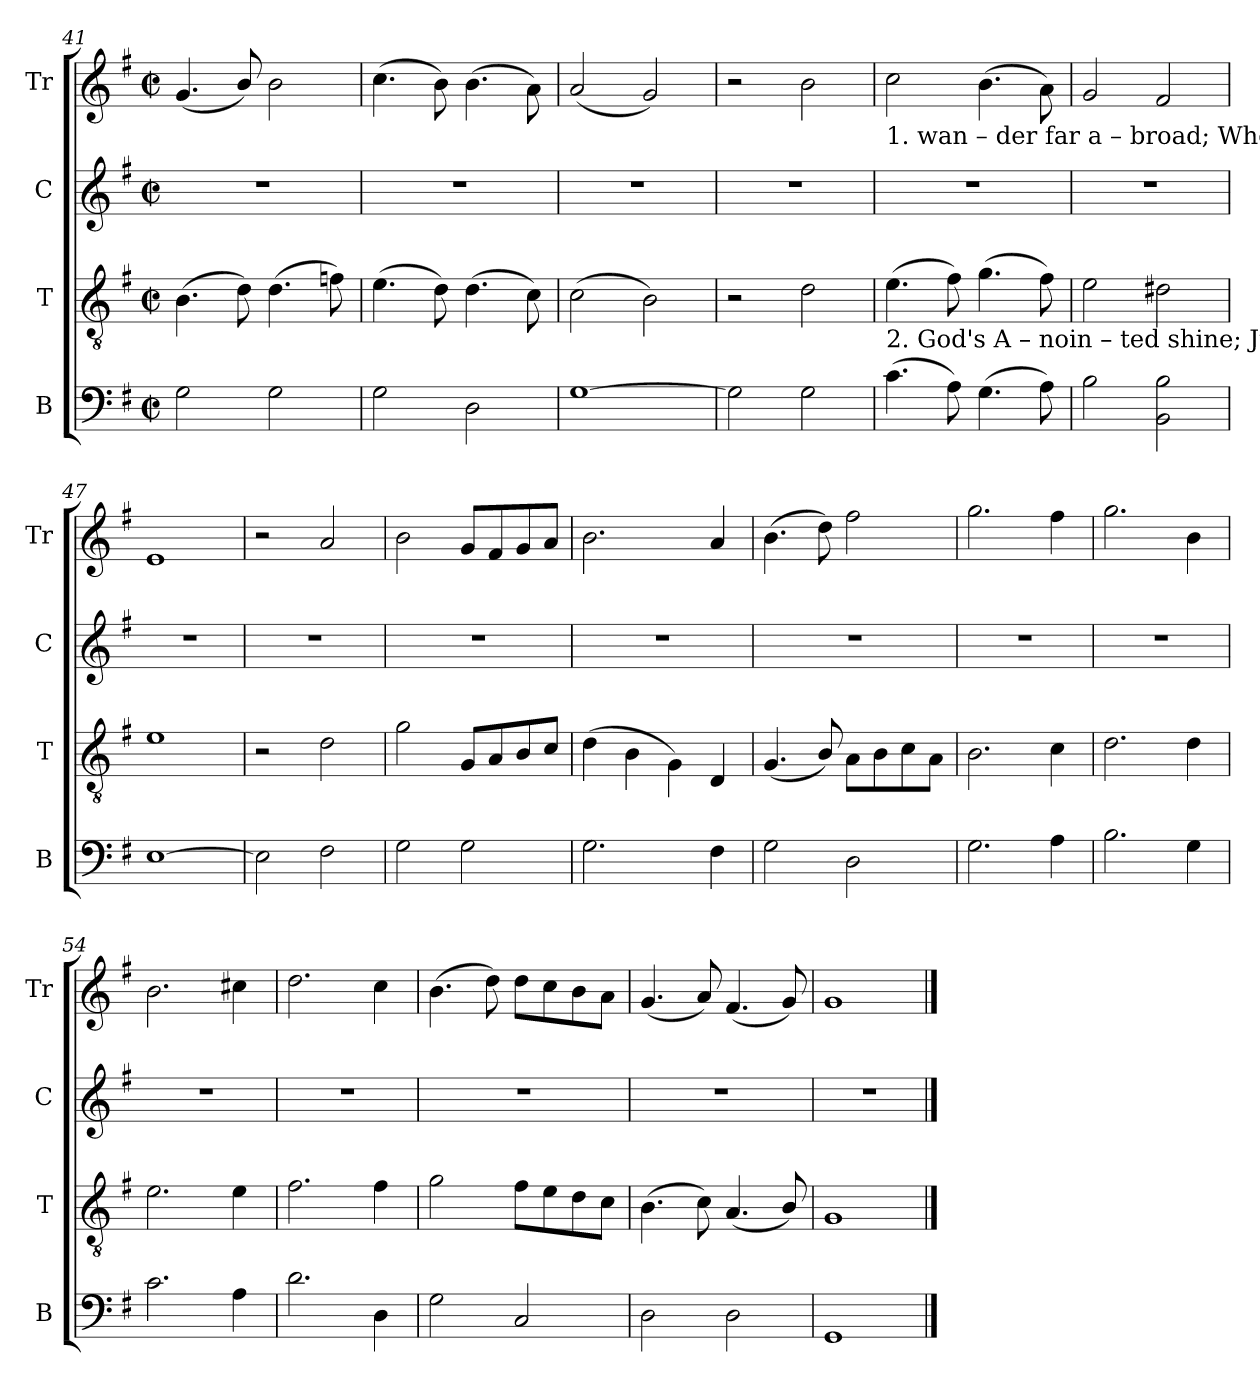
**kern	**kern	**kern	**kern
*part4	*part3	*part2	*part1
*staff4	*staff3	*staff2	*staff1
*I"B	*I"T	*I"C	*I"Tr
*I'B	*I'T	*I'C	*I'Tr
*clefF4	*clefGv2	*clefG2	*clefG2
*k[f#]	*k[f#]	*k[f#]	*k[f#]
*M2/2	*M2/2	*M2/2	*M2/2
*met(c|)	*met(c|)	*met(c|)	*met(c|)
=41	=41	=41	=41
2G!\	(>4.B!\	1r	(<4.g!/
.	8d!\)	.	8b!/)
2G!\	(>4.d!\	.	2b!\
.	8fn!\)	.	.
=42	=42	=42	=42
2G!\	(>4.e!\	1r	(>4.cc!\
.	8d!\)	.	8b!\)
2D!\	(>4.d!\	.	(>4.b!\
.	8c!\)	.	8a!\)
=43	=43	=43	=43
[1G!	(>2c!\	1r	(<2a!/
.	2B!\)	.	2g!/)
=44	=44	=44	=44
2G!\]	2r	1r	2r
2G!\	2d!\	.	2b!\
!!LO:PB:g=z
=45	=45	=45	=45
!	!	!	!LO:TX:b:t=1. wan  –  der     far  a – broad;     Where'er  thy         saints     as – sem   –   ble       now, There is   a   house for God, There is    a               house   for      God.
!	!LO:TX:b:t=2. God's  A  – noin – ted  shine;    Jus – tice  and        truth     his   court    main   –   tain  With love and power divine, With love   and          power    di   –   vine.	!	!
(>4.c!\	(>4.e!\	1r	2cc!\
8A!\)	8f#!\)	.	.
(>4.G!\	(>4.g!\	.	(>4.b!\
8A!\)	8f#!\)	.	8a!\)
=46	=46	=46	=46
2B!\	2e!\	1r	2g!/
2BB!\ 2B!\	2d#X!\	.	2f#!/
=47	=47	=47	=47
[1E!	1e!	1r	1e!
=48	=48	=48	=48
2E!\]	2r	1r	2r
2F#!\	2d!\	.	2a!/
=49	=49	=49	=49
2G!\	2g!\	1r	2b!\
2G!\	8G!/L	.	8g!/L
.	8A!/	.	8f#!/
.	8B!/	.	8g!/
.	8c!/J	.	8a!/J
=50	=50	=50	=50
2.G!\	(>4d!\	1r	2.b!\
.	4B!\	.	.
.	4G!\)	.	.
4F#!\	4D!/	.	4a!/
=51	=51	=51	=51
2G!\	(<4.G!/	1r	(>4.b!\
.	8B!/)	.	8dd!\)
2D!\	8A!\L	.	2ff#!\
.	8B!\	.	.
.	8c!\	.	.
.	8A!\J	.	.
=52	=52	=52	=52
2.G!\	2.B!\	1r	2.gg!\
4A!\	4c!\	.	4ff#!\
=53	=53	=53	=53
2.B!\	2.d!\	1r	2.gg!\
4G!\	4d!\	.	4b!\
=54	=54	=54	=54
2.c!\	2.e!\	1r	2.b!\
4A!\	4e!\	.	4cc#X!\
=55	=55	=55	=55
2.d!\	2.f#!\	1r	2.dd!\
4D!\	4f#!\	.	4cc!\
=56	=56	=56	=56
2G!\	2g!\	1r	(>4.b!\
.	.	.	8dd!\)
2C!/	8f#!\L	.	8dd!\L
.	8e!\	.	8cc!\
.	8d!\	.	8b!\
.	8c!\J	.	8a!\J
=57	=57	=57	=57
2D!\	(>4.B!\	1r	(<4.g!/
.	8c!\)	.	8a!/)
2D!\	(<4.A!/	.	(<4.f#!/
.	8B!/)	.	8g!/)
=58	=58	=58	=58
1GG!	1G!	1r	1g!
==	==	==	==
*-	*-	*-	*-
